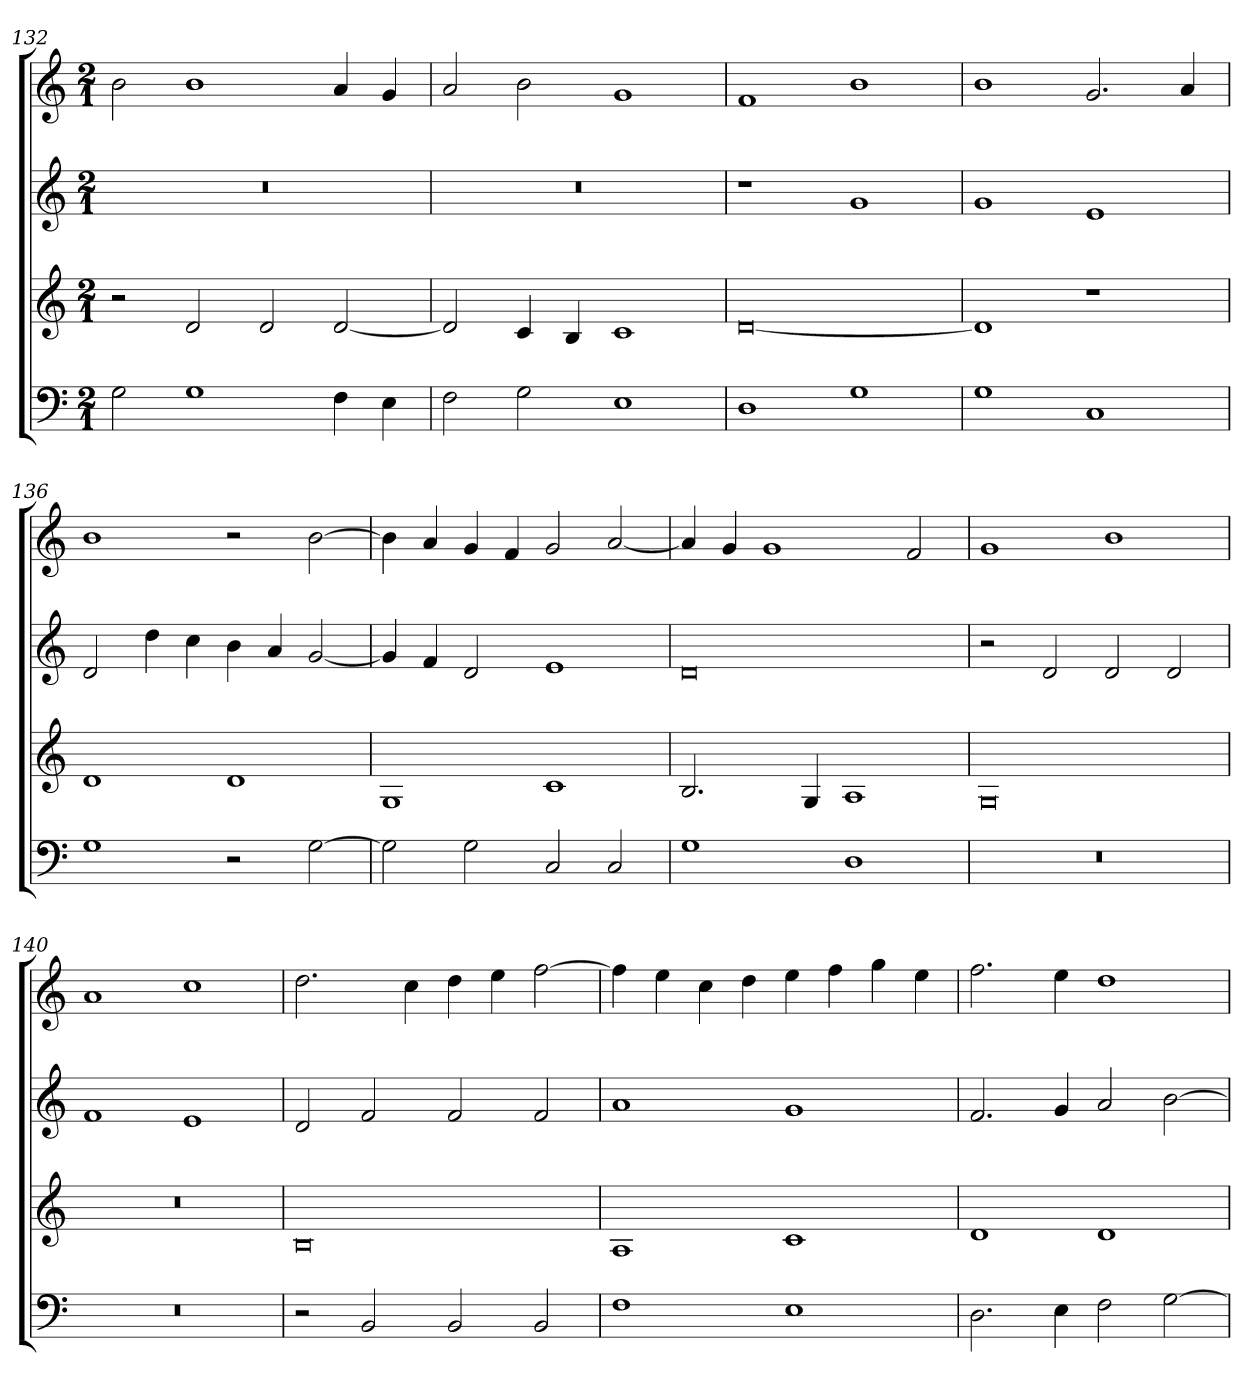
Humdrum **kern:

**kern	**kern	**kern	**kern
*part4	*part3	*part2	*part1
*staff4	*staff3	*staff2	*staff1
*clefF4	*clefG2	*clefG2	*clefG2
*M2/1	*M2/1	*M2/1	*M2/1
=132	=132	=132	=132
2G	2r	0r	2b
1G	2d	.	1b
.	2d	.	.
4F	[2d	.	4a
4E	.	.	4g
=133	=133	=133	=133
2F	2d]	0r	2a
2G	4c	.	2b
.	4B	.	.
1E	1c	.	1g
=134	=134	=134	=134
1D	[0d	1r	1f
1G	.	1g	1b
=135	=135	=135	=135
1G	1d]	1g	1b
1C	1r	1e	2.g
.	.	.	4a
=136	=136	=136	=136
1G	1d	2d	1b
.	.	4dd	.
.	.	4cc	.
2r	1d	4b	2r
.	.	4a	.
[2G	.	[2g	[2b
=137	=137	=137	=137
2G]	1G	4g]	4b]
.	.	4f	4a
2G	.	2d	4g
.	.	.	4f
2C	1c	1e	2g
2C	.	.	[2a
=138	=138	=138	=138
1G	2.B	0d	4a]
.	.	.	4g
.	.	.	1g
.	4G	.	.
1D	1A	.	.
.	.	.	2f
=139	=139	=139	=139
0r	0G	2r	1g
.	.	2d	.
.	.	2d	1b
.	.	2d	.
=140	=140	=140	=140
0r	0r	1f	1a
.	.	1e	1cc
=141	=141	=141	=141
2r	0B	2d	2.dd
2BB	.	2f	.
.	.	.	4cc
2BB	.	2f	4dd
.	.	.	4ee
2BB	.	2f	[2ff
=142	=142	=142	=142
1F	1A	1a	4ff]
.	.	.	4ee
.	.	.	4cc
.	.	.	4dd
1E	1c	1g	4ee
.	.	.	4ff
.	.	.	4gg
.	.	.	4ee
=143	=143	=143	=143
2.D	1d	2.f	2.ff
4E	.	4g	4ee
2F	1d	2a	1dd
[2G	.	[2b	.
=	=	=	=
*-	*-	*-	*-
